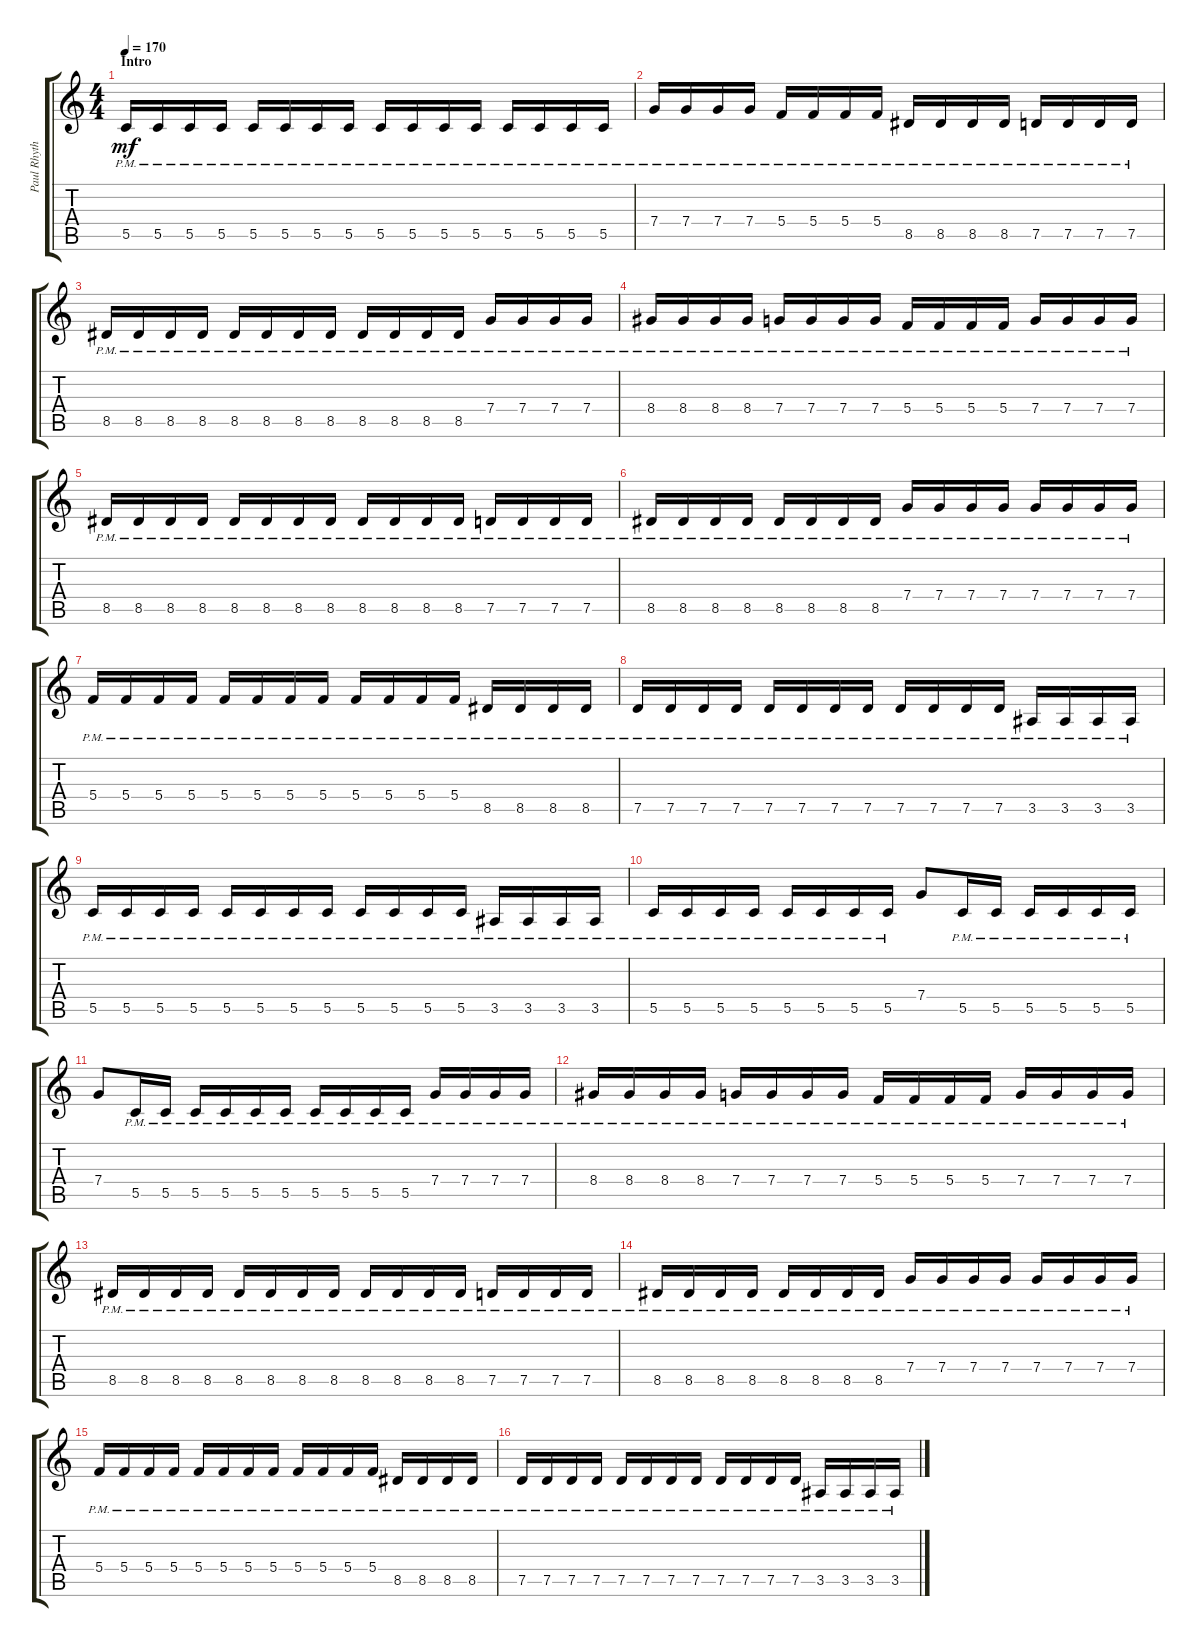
\track ("Paul Rhythm" "Paul Rhyth") {instrument distortionguitar}
\staff {score tabs}
\tuning (D4 A3 F3 C3 G2 C2) {hide}
\ts (4 4)
\section ("" "Intro")
\tempo 170
\clef g2
\ks c
5.5{pm}.16{dy mf instrument distortionguitar} 5.5{pm}.16 5.5{pm}.16 5.5{pm}.16 5.5{pm}.16 5.5{pm}.16 5.5{pm}.16 5.5{pm}.16 5.5{pm}.16 5.5{pm}.16 5.5{pm}.16 5.5{pm}.16 5.5{pm}.16 5.5{pm}.16 5.5{pm}.16 5.5{pm}.16 |
7.4{pm}.16 7.4{pm}.16 7.4{pm}.16 7.4{pm}.16 5.4{pm}.16 5.4{pm}.16 5.4{pm}.16 5.4{pm}.16 8.5{pm}.16 8.5{pm}.16 8.5{pm}.16 8.5{pm}.16 7.5{pm}.16 7.5{pm}.16 7.5{pm}.16 7.5{pm}.16 |
8.5{pm}.16 8.5{pm}.16 8.5{pm}.16 8.5{pm}.16 8.5{pm}.16 8.5{pm}.16 8.5{pm}.16 8.5{pm}.16 8.5{pm}.16 8.5{pm}.16 8.5{pm}.16 8.5{pm}.16 7.4{pm}.16 7.4{pm}.16 7.4{pm}.16 7.4{pm}.16 |
8.4{pm}.16 8.4{pm}.16 8.4{pm}.16 8.4{pm}.16 7.4{pm}.16 7.4{pm}.16 7.4{pm}.16 7.4{pm}.16 5.4{pm}.16 5.4{pm}.16 5.4{pm}.16 5.4{pm}.16 7.4{pm}.16 7.4{pm}.16 7.4{pm}.16 7.4{pm}.16 |
8.5{pm}.16 8.5{pm}.16 8.5{pm}.16 8.5{pm}.16 8.5{pm}.16 8.5{pm}.16 8.5{pm}.16 8.5{pm}.16 8.5{pm}.16 8.5{pm}.16 8.5{pm}.16 8.5{pm}.16 7.5{pm}.16 7.5{pm}.16 7.5{pm}.16 7.5{pm}.16 |
8.5{pm}.16 8.5{pm}.16 8.5{pm}.16 8.5{pm}.16 8.5{pm}.16 8.5{pm}.16 8.5{pm}.16 8.5{pm}.16 7.4{pm}.16 7.4{pm}.16 7.4{pm}.16 7.4{pm}.16 7.4{pm}.16 7.4{pm}.16 7.4{pm}.16 7.4{pm}.16 |
5.4{pm}.16 5.4{pm}.16 5.4{pm}.16 5.4{pm}.16 5.4{pm}.16 5.4{pm}.16 5.4{pm}.16 5.4{pm}.16 5.4{pm}.16 5.4{pm}.16 5.4{pm}.16 5.4{pm}.16 8.5{pm}.16 8.5{pm}.16 8.5{pm}.16 8.5{pm}.16 |
7.5{pm}.16 7.5{pm}.16 7.5{pm}.16 7.5{pm}.16 7.5{pm}.16 7.5{pm}.16 7.5{pm}.16 7.5{pm}.16 7.5{pm}.16 7.5{pm}.16 7.5{pm}.16 7.5{pm}.16 3.5{pm}.16 3.5{pm}.16 3.5{pm}.16 3.5{pm}.16 |
5.5{pm}.16 5.5{pm}.16 5.5{pm}.16 5.5{pm}.16 5.5{pm}.16 5.5{pm}.16 5.5{pm}.16 5.5{pm}.16 5.5{pm}.16 5.5{pm}.16 5.5{pm}.16 5.5{pm}.16 3.5{pm}.16 3.5{pm}.16 3.5{pm}.16 3.5{pm}.16 |
5.5{pm}.16 5.5{pm}.16 5.5{pm}.16 5.5{pm}.16 5.5{pm}.16 5.5{pm}.16 5.5{pm}.16 5.5{pm}.16 7.4.8 5.5{pm}.16 5.5{pm}.16 5.5{pm}.16 5.5{pm}.16 5.5{pm}.16 5.5{pm}.16 |
7.4.8 5.5{pm}.16 5.5{pm}.16 5.5{pm}.16 5.5{pm}.16 5.5{pm}.16 5.5{pm}.16 5.5{pm}.16 5.5{pm}.16 5.5{pm}.16 5.5{pm}.16 7.4{pm}.16 7.4{pm}.16 7.4{pm}.16 7.4{pm}.16 |
8.4{pm}.16 8.4{pm}.16 8.4{pm}.16 8.4{pm}.16 7.4{pm}.16 7.4{pm}.16 7.4{pm}.16 7.4{pm}.16 5.4{pm}.16 5.4{pm}.16 5.4{pm}.16 5.4{pm}.16 7.4{pm}.16 7.4{pm}.16 7.4{pm}.16 7.4{pm}.16 |
8.5{pm}.16 8.5{pm}.16 8.5{pm}.16 8.5{pm}.16 8.5{pm}.16 8.5{pm}.16 8.5{pm}.16 8.5{pm}.16 8.5{pm}.16 8.5{pm}.16 8.5{pm}.16 8.5{pm}.16 7.5{pm}.16 7.5{pm}.16 7.5{pm}.16 7.5{pm}.16 |
8.5{pm}.16 8.5{pm}.16 8.5{pm}.16 8.5{pm}.16 8.5{pm}.16 8.5{pm}.16 8.5{pm}.16 8.5{pm}.16 7.4{pm}.16 7.4{pm}.16 7.4{pm}.16 7.4{pm}.16 7.4{pm}.16 7.4{pm}.16 7.4{pm}.16 7.4{pm}.16 |
5.4{pm}.16 5.4{pm}.16 5.4{pm}.16 5.4{pm}.16 5.4{pm}.16 5.4{pm}.16 5.4{pm}.16 5.4{pm}.16 5.4{pm}.16 5.4{pm}.16 5.4{pm}.16 5.4{pm}.16 8.5{pm}.16 8.5{pm}.16 8.5{pm}.16 8.5{pm}.16 |
7.5{pm}.16 7.5{pm}.16 7.5{pm}.16 7.5{pm}.16 7.5{pm}.16 7.5{pm}.16 7.5{pm}.16 7.5{pm}.16 7.5{pm}.16 7.5{pm}.16 7.5{pm}.16 7.5{pm}.16 3.5{pm}.16 3.5{pm}.16 3.5{pm}.16 3.5{pm}.16
